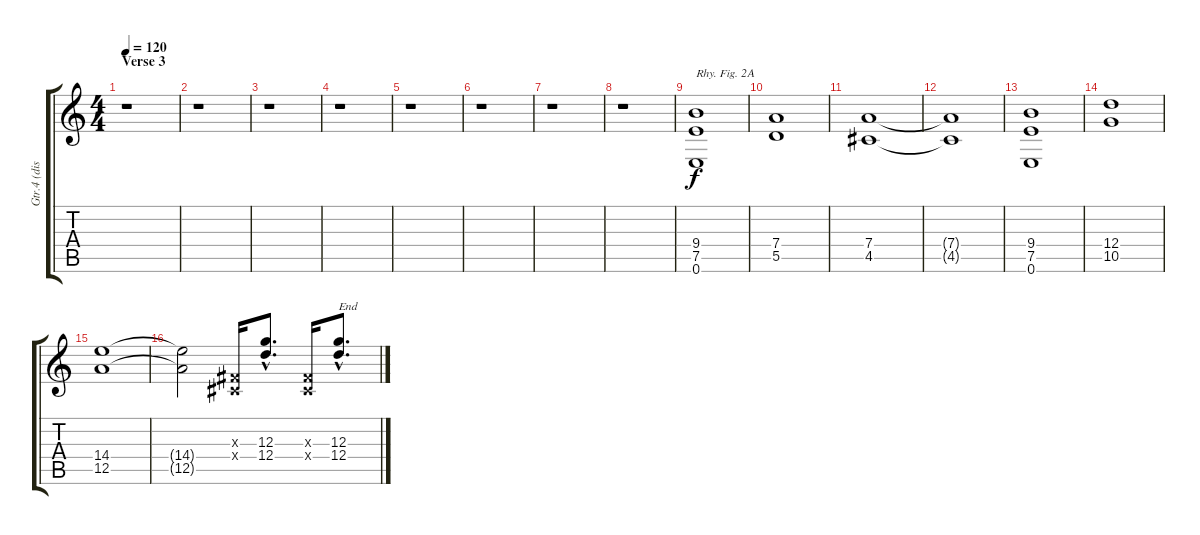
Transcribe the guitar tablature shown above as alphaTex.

\track ("Gtr.4 (dist.)" "Gtr.4 (dis") {instrument distortionguitar}
\staff {score tabs}
\tuning (E4 B3 G3 D3 A2 E2) {hide}
\ts (4 4)
\section ("" "Verse 3")
\tempo 120
\clef g2
\ks c
r.1{dy f} |
r.1 |
r.1 |
r.1 |
r.1 |
r.1 |
r.1 |
r.1 |
(9.4 7.5 0.6).1{txt "Rhy. Fig. 2A"} |
(7.4 5.5).1 |
(7.4 4.5).1 |
(7.4{t} 4.5{t}).1 |
(9.4 7.5 0.6).1 |
(12.4 10.5).1 |
(14.4 12.5).1 |
(14.4{t} 12.5{t}).2 (-1.3{x} -1.4{x}).16 (12.3{hac} 12.4{hac}).8{d} (-1.3{x} -1.4{x}).16 (12.3{hac} 12.4{hac}).8{d txt "End"}
